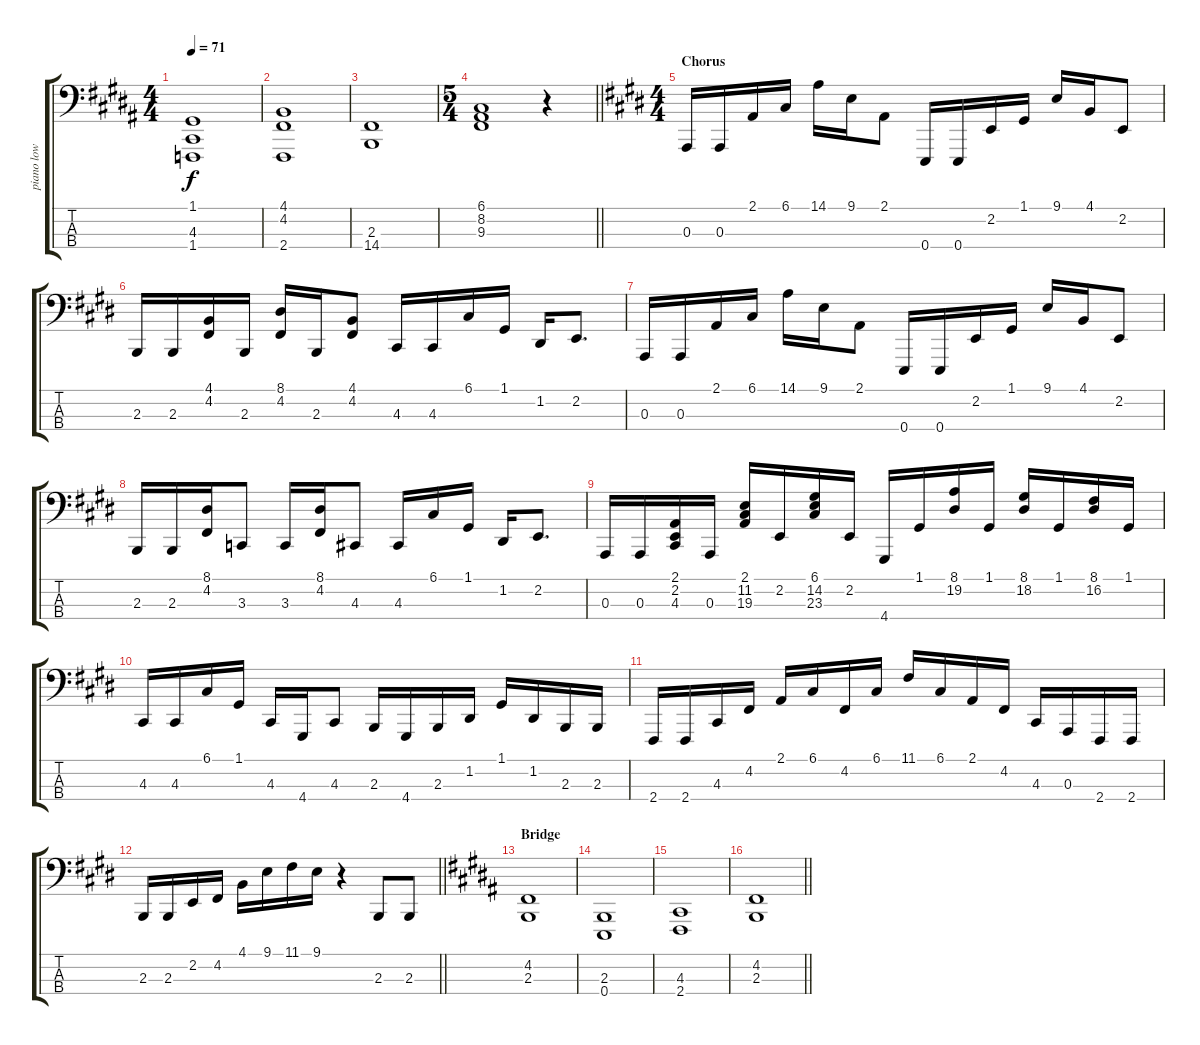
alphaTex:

\track ("piano low" "piano low") {instrument acousticgrandpiano}
\staff {score tabs}
\tuning (G2 D2 A1 E1) {hide}
\ts (4 4)
\tempo 71
\clef f4
\ks b
(1.1 4.3 1.4).1{dy f} |
(4.1 4.2 2.4).1 |
(2.3 14.4).1 |
\ts (5 4)
\barLineRight lightlight
(6.1 8.2 9.3).1 r.4 |
\ts (4 4)
\section ("" "Chorus")
\ks e
0.3.16 0.3.16 2.1.16 6.1.16 14.1.16 9.1.16 2.1.8 0.4.16 0.4.16 2.2.16 1.1.16 9.1.16 4.1.16 2.2.8 |
2.3.16 2.3.16 (4.1 4.2).16 2.3.16 (8.1 4.2).16 2.3.16 (4.1 4.2).8 4.3.16 4.3.16 6.1.16 1.1.16 1.2.16 2.2.8{d} |
0.3.16 0.3.16 2.1.16 6.1.16 14.1.16 9.1.16 2.1.8 0.4.16 0.4.16 2.2.16 1.1.16 9.1.16 4.1.16 2.2.8 |
2.3.16 2.3.16 (8.1 4.2).16 3.3.8 3.3.16 (8.1 4.2).16 4.3.8 4.3.16 6.1.16 1.1.16 1.2.16 2.2.8{d} |
0.3.16 0.3.16 (2.1 2.2 4.3).16 0.3.16 (2.1 11.2 19.3).16 2.2.16 (6.1 14.2 23.3).16 2.2.16 4.4.16 1.1.16 (8.1 19.2).16 1.1.16 (8.1 18.2).16 1.1.16 (8.1 16.2).16 1.1.16 |
4.3.16 4.3.16 6.1.16 1.1.16 4.3.16 4.4.16 4.3.8 2.3.16 4.4.16 2.3.16 1.2.16 1.1.16 1.2.16 2.3.16 2.3.16 |
2.4.16 2.4.16 4.3.16 4.2.16 2.1.16 6.1.16 4.2.16 6.1.16 11.1.16 6.1.16 2.1.16 4.2.16 4.3.16 0.3.16 2.4.16 2.4.16 |
\barLineRight lightlight
2.3.16 2.3.16 2.2.16 4.2.16 4.1.16 9.1.16 11.1.16 9.1.16 r.4 2.3.8 2.3.8 |
\section ("" "Bridge")
\ks b
(4.2 2.3).1 |
(2.3 0.4).1 |
(4.3 2.4).1 |
\barLineRight lightlight
(4.2 2.3).1
